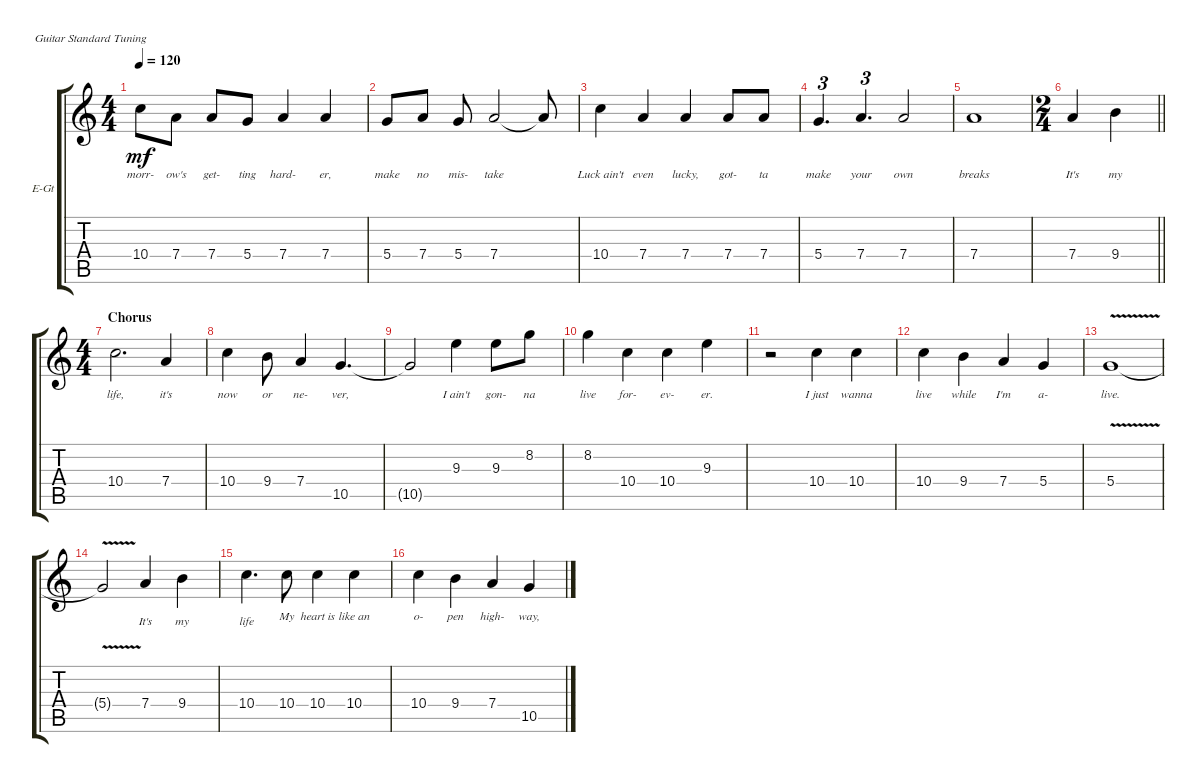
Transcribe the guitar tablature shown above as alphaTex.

\defaultSystemsLayout 4
\bracketExtendMode groupsimilarinstruments
\firstSystemTrackNameOrientation horizontal
\otherSystemsTrackNameOrientation horizontal
\track ("Vocals" "E-Gt") {instrument electricguitarclean}
\staff {score tabs}
\tuning (E4 B3 G3 D3 A2 E2)
\ts (4 4)
\tempo 120
\clef g2
\ks aminor
10.4.8{lyrics (0 "morr-") lyrics (1 "") lyrics (2 "") lyrics (3 "") lyrics (4 "") dy mf} 7.4.8{lyrics (0 "ow's") lyrics (1 "") lyrics (2 "") lyrics (3 "") lyrics (4 "")} 7.4.8{lyrics (0 "get-") lyrics (1 "") lyrics (2 "") lyrics (3 "") lyrics (4 "")} 5.4.8{lyrics (0 "ting") lyrics (1 "") lyrics (2 "") lyrics (3 "") lyrics (4 "")} 7.4.4{lyrics (0 "hard-") lyrics (1 "") lyrics (2 "") lyrics (3 "") lyrics (4 "")} 7.4.4{lyrics (0 "er,") lyrics (1 "") lyrics (2 "") lyrics (3 "") lyrics (4 "")} |
5.4.8{lyrics (0 "make") lyrics (1 "") lyrics (2 "") lyrics (3 "") lyrics (4 "")} 7.4.8{lyrics (0 "no") lyrics (1 "") lyrics (2 "") lyrics (3 "") lyrics (4 "")} 5.4.8{lyrics (0 "mis-") lyrics (1 "") lyrics (2 "") lyrics (3 "") lyrics (4 "")} 7.4.2{lyrics (0 "take") lyrics (1 "") lyrics (2 "") lyrics (3 "") lyrics (4 "")} 7.4{t}.8{lyrics (0 "") lyrics (1 "") lyrics (2 "") lyrics (3 "") lyrics (4 "")} |
10.4.4{lyrics (0 "Luck ain't") lyrics (1 "") lyrics (2 "") lyrics (3 "") lyrics (4 "")} 7.4.4{lyrics (0 "even") lyrics (1 "") lyrics (2 "") lyrics (3 "") lyrics (4 "")} 7.4.4{lyrics (0 "lucky,") lyrics (1 "") lyrics (2 "") lyrics (3 "") lyrics (4 "")} 7.4.8{lyrics (0 "got-") lyrics (1 "") lyrics (2 "") lyrics (3 "") lyrics (4 "")} 7.4.8{lyrics (0 "ta") lyrics (1 "") lyrics (2 "") lyrics (3 "") lyrics (4 "")} |
5.4.4{d tu (3 2) lyrics (0 "make") lyrics (1 "") lyrics (2 "") lyrics (3 "") lyrics (4 "")} 7.4.4{d tu (3 2) lyrics (0 "your") lyrics (1 "") lyrics (2 "") lyrics (3 "") lyrics (4 "")} 7.4.2{lyrics (0 "own") lyrics (1 "") lyrics (2 "") lyrics (3 "") lyrics (4 "")} |
7.4.1{lyrics (0 "breaks") lyrics (1 "") lyrics (2 "") lyrics (3 "") lyrics (4 "")} |
\ts (2 4)
\barLineRight lightlight
7.4.4{lyrics (0 "It's") lyrics (1 "") lyrics (2 "") lyrics (3 "") lyrics (4 "")} 9.4.4{lyrics (0 "my") lyrics (1 "") lyrics (2 "") lyrics (3 "") lyrics (4 "")} |
\ts (4 4)
\section ("" "Chorus")
10.4.2{d lyrics (0 "life,") lyrics (1 "") lyrics (2 "") lyrics (3 "") lyrics (4 "")} 7.4.4{lyrics (0 "it's") lyrics (1 "") lyrics (2 "") lyrics (3 "") lyrics (4 "")} |
10.4.4{lyrics (0 "now") lyrics (1 "") lyrics (2 "") lyrics (3 "") lyrics (4 "")} 9.4.8{lyrics (0 "or") lyrics (1 "") lyrics (2 "") lyrics (3 "") lyrics (4 "")} 7.4.4{lyrics (0 "ne-") lyrics (1 "") lyrics (2 "") lyrics (3 "") lyrics (4 "")} 10.5.4{d lyrics (0 "ver,") lyrics (1 "") lyrics (2 "") lyrics (3 "") lyrics (4 "")} |
10.5{t}.2{lyrics (0 "") lyrics (1 "") lyrics (2 "") lyrics (3 "") lyrics (4 "")} 9.3.4{lyrics (0 "I ain't") lyrics (1 "") lyrics (2 "") lyrics (3 "") lyrics (4 "")} 9.3.8{lyrics (0 "gon-") lyrics (1 "") lyrics (2 "") lyrics (3 "") lyrics (4 "")} 8.2.8{lyrics (0 "na") lyrics (1 "") lyrics (2 "") lyrics (3 "") lyrics (4 "")} |
8.2.4{lyrics (0 "live") lyrics (1 "") lyrics (2 "") lyrics (3 "") lyrics (4 "")} 10.4.4{lyrics (0 "for-") lyrics (1 "") lyrics (2 "") lyrics (3 "") lyrics (4 "")} 10.4.4{lyrics (0 "ev-") lyrics (1 "") lyrics (2 "") lyrics (3 "") lyrics (4 "")} 9.3.4{lyrics (0 "er.") lyrics (1 "") lyrics (2 "") lyrics (3 "") lyrics (4 "")} |
r.2 10.4.4{lyrics (0 "I just") lyrics (1 "") lyrics (2 "") lyrics (3 "") lyrics (4 "")} 10.4.4{lyrics (0 "wanna") lyrics (1 "") lyrics (2 "") lyrics (3 "") lyrics (4 "")} |
10.4.4{lyrics (0 "live") lyrics (1 "") lyrics (2 "") lyrics (3 "") lyrics (4 "")} 9.4.4{lyrics (0 "while") lyrics (1 "") lyrics (2 "") lyrics (3 "") lyrics (4 "")} 7.4.4{lyrics (0 "I'm") lyrics (1 "") lyrics (2 "") lyrics (3 "") lyrics (4 "")} 5.4.4{lyrics (0 "a-") lyrics (1 "") lyrics (2 "") lyrics (3 "") lyrics (4 "")} |
5.4{v}.1{lyrics (0 "live.") lyrics (1 "") lyrics (2 "") lyrics (3 "") lyrics (4 "")} |
5.4{v t}.2{lyrics (0 "") lyrics (1 "") lyrics (2 "") lyrics (3 "") lyrics (4 "")} 7.4.4{lyrics (0 "") lyrics (1 "It's") lyrics (2 "") lyrics (3 "") lyrics (4 "")} 9.4.4{lyrics (0 "") lyrics (1 "my") lyrics (2 "") lyrics (3 "") lyrics (4 "")} |
10.4.4{d lyrics (0 "") lyrics (1 "life") lyrics (2 "") lyrics (3 "") lyrics (4 "")} 10.4.8{lyrics (0 "My") lyrics (1 "") lyrics (2 "") lyrics (3 "") lyrics (4 "")} 10.4.4{lyrics (0 "heart is") lyrics (1 "") lyrics (2 "") lyrics (3 "") lyrics (4 "")} 10.4.4{lyrics (0 "like an") lyrics (1 "") lyrics (2 "") lyrics (3 "") lyrics (4 "")} |
10.4.4{lyrics (0 "o-") lyrics (1 "") lyrics (2 "") lyrics (3 "") lyrics (4 "")} 9.4.4{lyrics (0 "pen") lyrics (1 "") lyrics (2 "") lyrics (3 "") lyrics (4 "")} 7.4.4{lyrics (0 "high-") lyrics (1 "") lyrics (2 "") lyrics (3 "") lyrics (4 "")} 10.5.4{lyrics (0 "way,") lyrics (1 "") lyrics (2 "") lyrics (3 "") lyrics (4 "")}
